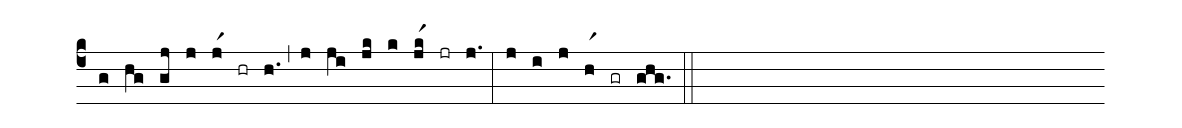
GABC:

%%
(c4)
(g) (hg) (gj)
(j) (jr1) (hr) (h.)  (,)
(j) (ji) (jk) (k) (jkr1) (jr) (j.) (:)
(j) (i) (j) (hr1) (gr) (ghg.) (::)
